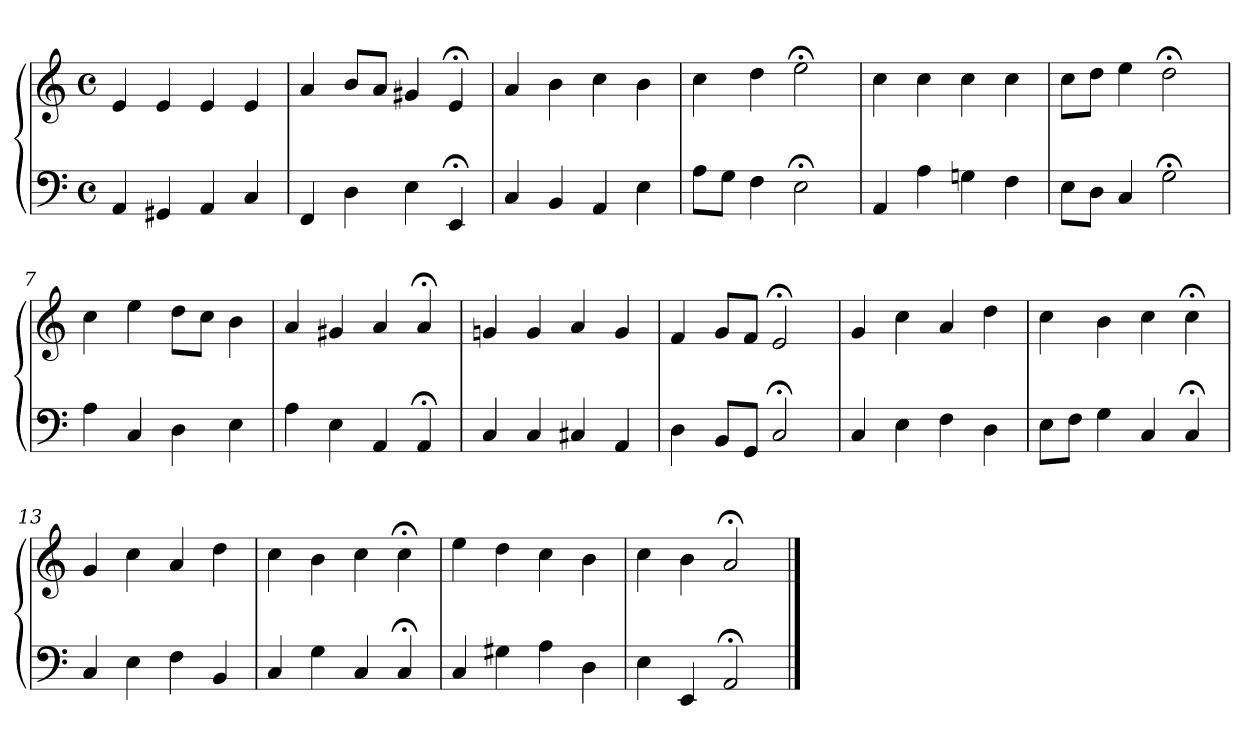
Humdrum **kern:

**kern	**kern
*part1	*part1
*staff2	*staff1
*clefF4	*clefG2
*M4/4	*M4/4
*met(c)	*met(c)
=1	=1
4AA	4e
4GG#X	4e
4AA	4e
4C	4e
=2	=2
4FF	4a
4D	8bL
.	8aJ
4E	4g#X
4EE;<	4e;<
=3	=3
4C	4a
4BB	4b
4AA	4cc
4E	4b
=4	=4
8AL	4cc
8GJ	.
4F	4dd
2E;<	2ee;<
=5	=5
4AA	4cc
4A	4cc
4Gn	4cc
4F	4cc
=6	=6
8EL	8ccL
8DJ	8ddJ
4C	4ee
2G;<	2dd;<
=7	=7
4A	4cc
4C	4ee
4D	8ddL
.	8ccJ
4E	4b
!!LO:LB:g=z
=8	=8
4A	4a
4E	4g#X
4AA	4a
4AA;<	4a;<
=9	=9
4C	4gn
4C	4g
4C#X	4a
4AA	4g
=10	=10
4D	4f
8BBL	8gL
8GGJ	8fJ
2C;<	2e;<
=11	=11
4C	4g
4E	4cc
4F	4a
4D	4dd
=12	=12
8EL	4cc
8FJ	.
4G	4b
4C	4cc
4C;<	4cc;<
=13	=13
4C	4g
4E	4cc
4F	4a
4BB	4dd
=14	=14
4C	4cc
4G	4b
4C	4cc
4C;<	4cc;<
=15	=15
4C	4ee
4G#X	4dd
4A	4cc
4D	4b
!!LO:LB:g=z
=16	=16
4E	4cc
4EE	4b
2AA;<	2a;<
==	==
*-	*-
